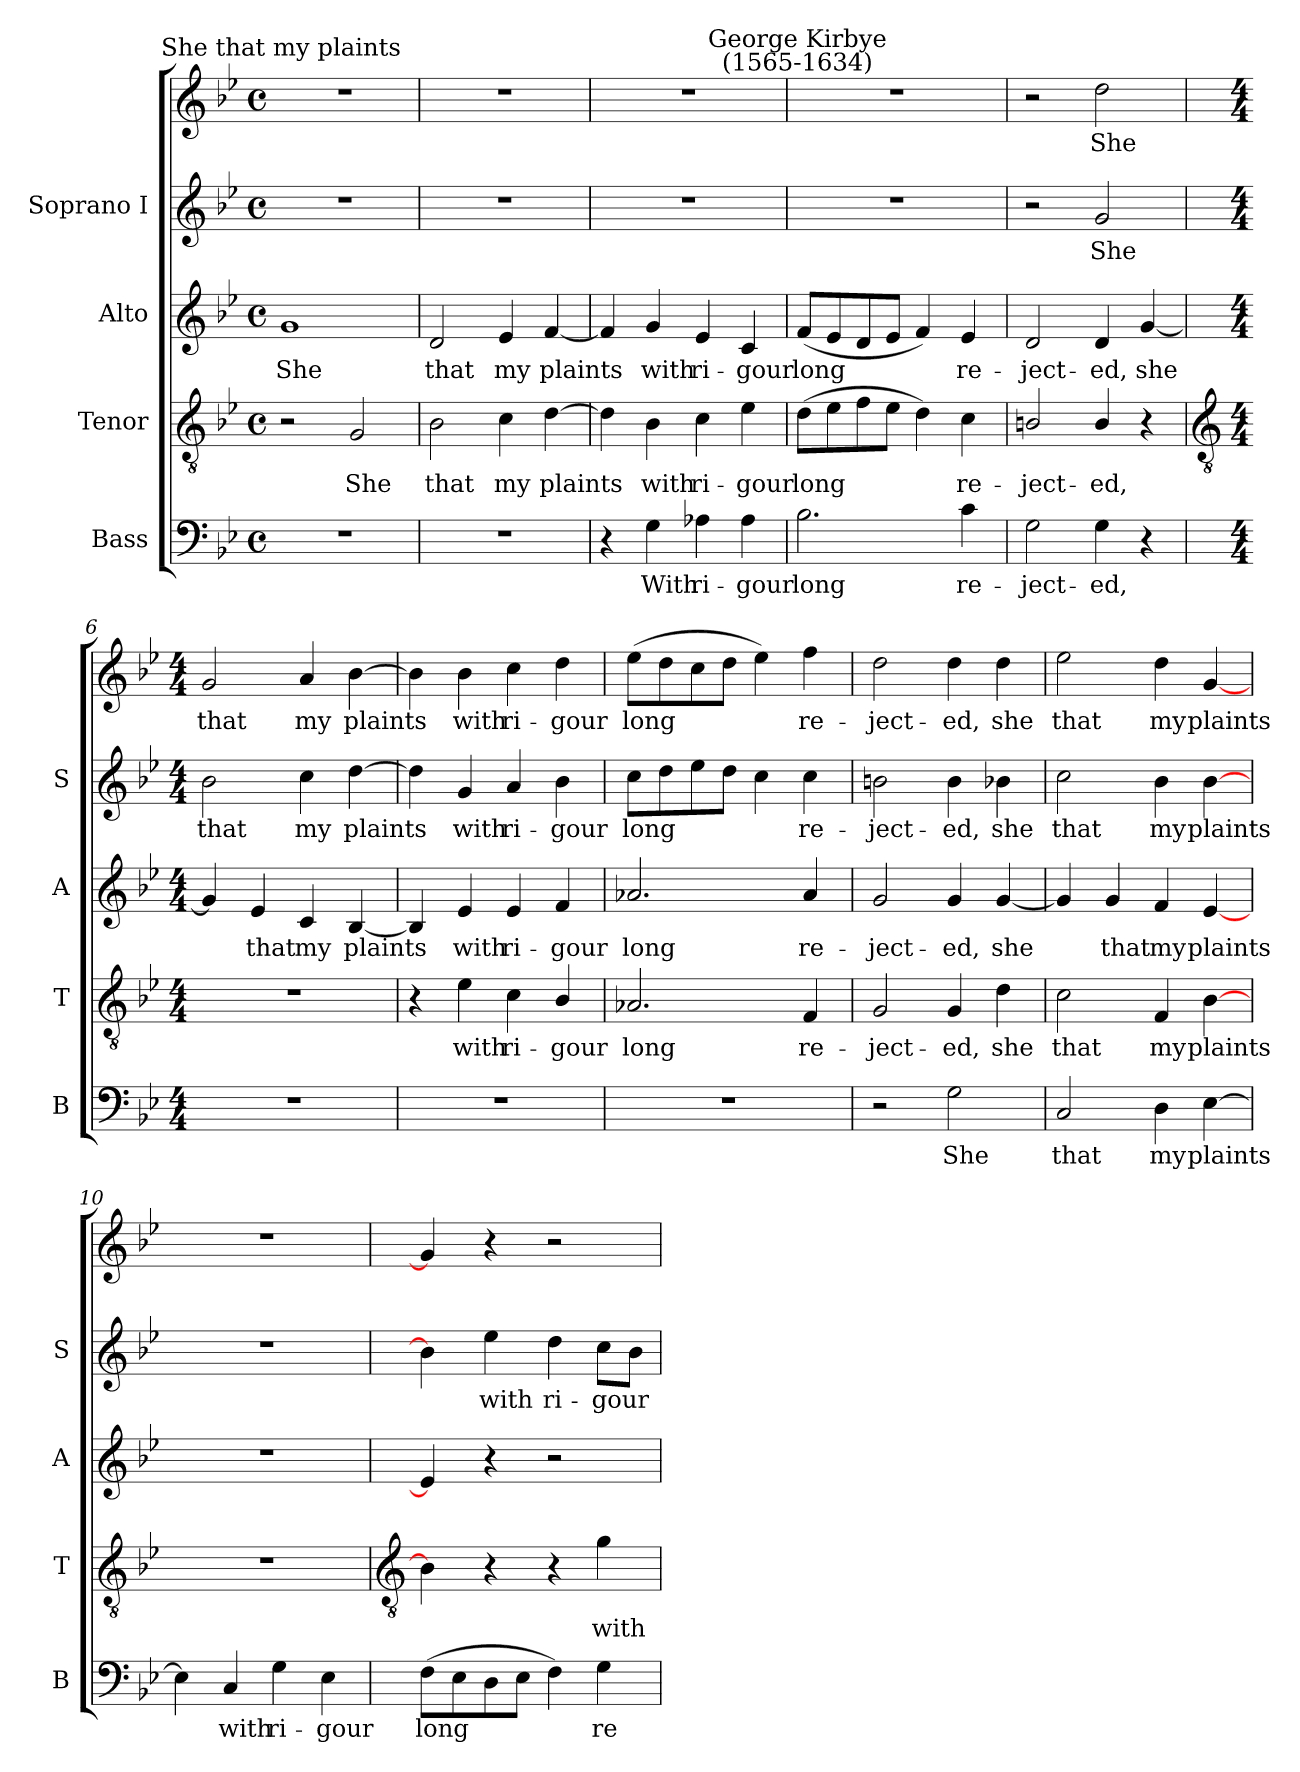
**kern	**text	**kern	**text	**kern	**text	**kern	**text	**kern	**text
*part4	*part4	*part3	*part3	*part2	*part2	*part1	*part1	*part1	*part1
*staff5	*staff5	*staff4	*staff4	*staff3	*staff3	*staff2	*staff2	*staff1	*staff1
*I"Bass	*	*I"Tenor	*	*I"Alto	*	*I"Soprano I	*	*	*
*I'B	*	*I'T	*	*I'A	*	*I'S	*	*	*
*clefF4	*	*clefGv2	*	*clefG2	*	*clefG2	*	*clefG2	*
*k[b-e-]	*	*k[b-e-]	*	*k[b-e-]	*	*k[b-e-]	*	*k[b-e-]	*
*B-:	*	*B-:	*	*B-:	*	*B-:	*	*B-:	*
*M4/4	*	*M4/4	*	*M4/4	*	*M4/4	*	*M4/4	*
*met(c)	*	*met(c)	*	*met(c)	*	*met(c)	*	*met(c)	*
=1	=1	=1	=1	=1	=1	=1	=1	=1	=1
!	!	!	!	!	!	!	!	!LO:TX:a:cj:t=She that my plaints	!
!	!	!	!	!	!LO:LY:b	!	!	!	!
1r	.	2r	.	1g	She	1r	.	1r	.
!	!	!	!LO:LY:b	!	!	!	!	!	!
.	.	2G	She	.	.	.	.	.	.
=2	=2	=2	=2	=2	=2	=2	=2	=2	=2
!	!	!	!LO:LY:b	!	!LO:LY:b	!	!	!	!
1r	.	2B-	that	2d	that	1r	.	1r	.
!	!	!	!LO:LY:b	!	!LO:LY:b	!	!	!	!
.	.	4c	my	4e-	my	.	.	.	.
!	!	!	!LO:LY:b	!	!LO:LY:b	!	!	!	!
.	.	[4d	plaints	[4f	plaints	.	.	.	.
=3	=3	=3	=3	=3	=3	=3	=3	=3	=3
4r	.	4d]	.	4f]	.	1r	.	1r	.
!	!LO:LY:b	!	!LO:LY:b	!	!LO:LY:b	!	!	!	!
4G	With	4B-	with	4g	with	.	.	.	.
!	!LO:LY:b	!	!LO:LY:b	!	!LO:LY:b	!	!	!	!
4A-X	ri-	4c	ri-	4e-	ri-	.	.	.	.
!	!LO:LY:b	!	!LO:LY:b	!	!LO:LY:b	!	!	!	!
4A-	-gour	4e-	-gour	4c	-gour	.	.	.	.
=4	=4	=4	=4	=4	=4	=4	=4	=4	=4
!	!	!	!	!	!	!	!	!LO:TX:a:cj:t=George Kirbye\n(1565-1634)	!
!	!LO:LY:b	!	!LO:LY:b	!	!LO:LY:b	!	!	!	!
2.B-	long	(>8dL	long	(<8fL	long	1r	.	1r	.
.	.	8e-	.	8e-	.	.	.	.	.
.	.	8f	.	8d	.	.	.	.	.
.	.	8e-J	.	8e-J	.	.	.	.	.
.	.	4d)	.	4f)	.	.	.	.	.
!	!LO:LY:b	!	!LO:LY:b	!	!LO:LY:b	!	!	!	!
4c	re-	4c	re-	4e-	re-	.	.	.	.
=5	=5	=5	=5	=5	=5	=5	=5	=5	=5
!	!LO:LY:b	!	!LO:LY:b	!	!LO:LY:b	!	!	!	!
2G	-ject-	2Bn/	-ject-	2d	-ject-	2r	.	2r	.
!	!LO:LY:b	!	!LO:LY:b	!	!LO:LY:b	!	!LO:LY:b	!	!LO:LY:b
4G	-ed,	4B/	-ed,	4d	-ed,	2g	She	2dd	She
!	!	!	!	!	!LO:LY:b	!	!	!	!
4r	.	4r	.	[4g	she	.	.	.	.
!!LO:LB:g=z
=6	=6	=6	=6	=6	=6	=6	=6	=6	=6
*	*	*clefGv2	*	*	*	*	*	*	*
*M4/4	*	*M4/4	*	*M4/4	*	*M4/4	*	*M4/4	*
!	!	!	!	!	!	!	!LO:LY:b	!	!LO:LY:b
1r	.	1r	.	4g]	.	2b-	that	2g	that
!	!	!	!	!	!LO:LY:b	!	!	!	!
.	.	.	.	4e-	that	.	.	.	.
!	!	!	!	!	!LO:LY:b	!	!LO:LY:b	!	!LO:LY:b
.	.	.	.	4c	my	4cc	my	4a	my
!	!	!	!	!	!LO:LY:b	!	!LO:LY:b	!	!LO:LY:b
.	.	.	.	[4B-	plaints	[4dd	plaints	[4b-	plaints
=6A	=6A	=6A	=6A	=6A	=6A	=6A	=6A	=6A	=6A
1r	.	4r	.	4B-]	.	4dd]	.	4b-]	.
!	!	!	!LO:LY:b	!	!LO:LY:b	!	!LO:LY:b	!	!LO:LY:b
.	.	4e-	with	4e-	with	4g	with	4b-	with
!	!	!	!LO:LY:b	!	!LO:LY:b	!	!LO:LY:b	!	!LO:LY:b
.	.	4c	ri-	4e-	ri-	4a	ri-	4cc	ri-
!	!	!	!LO:LY:b	!	!LO:LY:b	!	!LO:LY:b	!	!LO:LY:b
.	.	4B-/	-gour	4f	-gour	4b-	-gour	4dd	-gour
=7A	=7A	=7A	=7A	=7A	=7A	=7A	=7A	=7A	=7A
!	!	!	!LO:LY:b	!	!LO:LY:b	!	!LO:LY:b	!	!LO:LY:b
1r	.	2.A-X	long	2.a-X	long	8ccL	-long	(>8ee-L	long
.	.	.	.	.	.	8dd	.	8dd	.
.	.	.	.	.	.	8ee-	.	8cc	.
.	.	.	.	.	.	8ddJ	.	8ddJ	.
.	.	.	.	.	.	4cc	.	4ee-)	.
!	!	!	!LO:LY:b	!	!LO:LY:b	!	!LO:LY:b	!	!LO:LY:b
.	.	4F	re-	4a-	re-	4cc	re-	4ff	re-
=8A	=8A	=8A	=8A	=8A	=8A	=8A	=8A	=8A	=8A
!	!	!	!LO:LY:b	!	!LO:LY:b	!	!LO:LY:b	!	!LO:LY:b
2r	.	2G	-ject-	2g	-ject-	2bn	ject-	2dd	-ject-
!	!LO:LY:b	!	!LO:LY:b	!	!LO:LY:b	!	!LO:LY:b	!	!LO:LY:b
2G	She	4G	-ed,	4g	-ed,	4b	-ed,	4dd	-ed,
!	!	!	!LO:LY:b	!	!LO:LY:b	!	!LO:LY:b	!	!LO:LY:b
.	.	4d	she	[4g	she	4b-X	she	4dd	she
=9A	=9A	=9A	=9A	=9A	=9A	=9A	=9A	=9A	=9A
!	!LO:LY:b	!	!LO:LY:b	!	!	!	!LO:LY:b	!	!LO:LY:b
2C	that	2c	that	4g]	.	2cc	that	2ee-	that
!	!	!	!	!	!LO:LY:b	!	!	!	!
.	.	.	.	4g	that	.	.	.	.
!	!LO:LY:b	!	!LO:LY:b	!	!LO:LY:b	!	!LO:LY:b	!	!LO:LY:b
4D	my	4F	my	4f	my	4b-	my	4dd	my
!	!LO:LY:b	!	!LO:LY:b	!	!LO:LY:b	!	!LO:LY:b	!	!LO:LY:b
[4E-	plaints	[4B-	plaints	[4e-	plaints	[4b-	plaints	[4g	plaints
!!LO:LB:g=z
=10A	=10A	=10A	=10A	=10A	=10A	=10A	=10A	=10A	=10A
4E-]	.	1r	.	1r	.	1r	.	1r	.
!	!LO:LY:b	!	!	!	!	!	!	!	!
4C	with	.	.	.	.	.	.	.	.
!	!LO:LY:b	!	!	!	!	!	!	!	!
4G	ri-	.	.	.	.	.	.	.	.
!	!LO:LY:b	!	!	!	!	!	!	!	!
4E-	-gour	.	.	.	.	.	.	.	.
!!LO:LB:g=z
=11	=11	=11	=11	=11	=11	=11	=11	=11	=11
*	*	*clefGv2	*	*	*	*	*	*	*
!	!LO:LY:b	!	!	!	!	!	!	!	!
(>8FL	long	4B-]	.	4e-]	.	4b-]	.	4g]	.
8E-	.	.	.	.	.	.	.	.	.
!	!	!	!	!	!	!	!LO:LY:b	!	!
8D	.	4r	.	4r	.	4ee-	with	4r	.
8E-J	.	.	.	.	.	.	.	.	.
!	!	!	!	!	!	!	!LO:LY:b	!	!
4F)	.	4r	.	2r	.	4dd	ri-	2r	.
!	!LO:LY:b	!	!LO:LY:b	!	!	!	!LO:LY:b	!	!
4G	re-	4g	with	.	.	8ccL	-gour	.	.
.	.	.	.	.	.	8b-J	.	.	.
=	=	=	=	=	=	=	=	=	=
*-	*-	*-	*-	*-	*-	*-	*-	*-	*-
